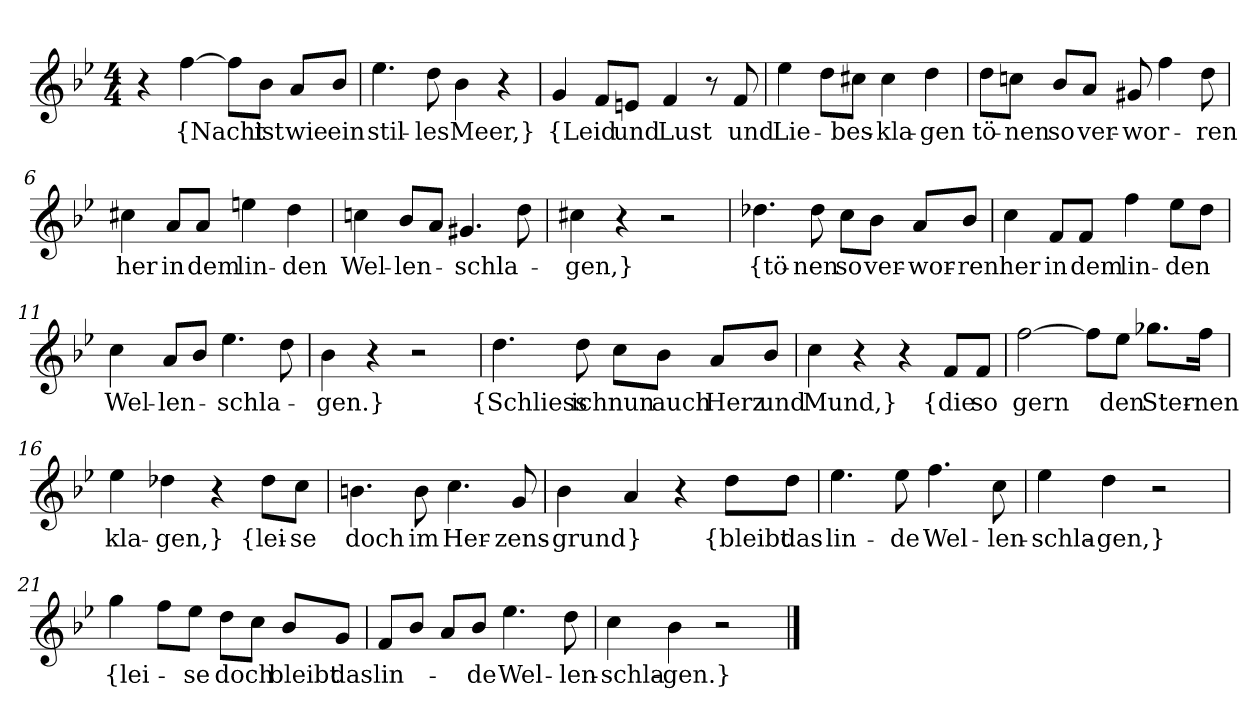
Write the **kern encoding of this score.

**kern	**text
*part1	*part1
*staff1	*staff1
*clefG2	*
*k[b-e-]	*
*M4/4	*
=1	=1
4r	.
[4ff	{Nacht
8ff\L]	.
8b-\J	ist
8a/L	wie
8b-/J	ein
=2	=2
4.ee-	stil-
8dd	-les
4b-	Meer,}
4r	.
=3	=3
4g	{Leid
8f/L	.
8en/J	und
4f	Lust
8r	.
8f	und
=4	=4
4ee-	Lie-
8dd\L	.
8cc#X\J	-bes-
4cc#	-kla-
4dd	-gen
=5	=5
8dd\L	tö-
8ccn\J	-nen
8b-/L	so
8a/J	ver-
8g#X	-wor-
4ff	.
8dd	-ren
=6	=6
4cc#X	her
8a/L	in
8a/J	dem
4een	lin-
4dd	-den
=7	=7
4ccn	Wel-
8b-/L	-len-
8a/J	.
4.g#X	-schla-
8dd	.
=8	=8
4cc#X	-gen,}
4r	.
2r	.
=9	=9
4.dd-X	{tö-
8dd-	-nen
8cc\L	so
8b-\J	ver-
8a/L	-wor-
8b-/J	-ren
=10	=10
4cc	her
8f/L	in
8f/J	dem
4ff	lin-
8ee-\L	-den
8dd\J	.
=11	=11
4cc	Wel-
8a/L	-len-
8b-/J	.
4.ee-	-schla-
8dd	.
=12	=12
4b-	-gen.}
4r	.
2r	.
=13	=13
4.dd	{Schliess
8dd	ich
8cc\L	nun
8b-\J	auch
8a/L	Herz
8b-/J	und
=14	=14
4cc	Mund,}
4r	.
4r	.
8f/L	{die
8f/J	so
=15	=15
[2ff	gern
8ff\L]	.
8ee-\J	den
8.gg-X\L	Ster-
16ff\Jk	-nen
=16	=16
4ee-	kla-
4dd-X	-gen,}
4r	.
8dd-\L	{lei-
8cc\J	-se
=17	=17
4.bn	doch
8b	im
4.cc	Her-
8g	-zens-
=18	=18
4b-	-grund
4a	}
4r	.
8dd\L	{bleibt
8dd\J	das
=19	=19
4.ee-	lin-
8ee-	-de
4.ff	Wel-
8cc	-len-
=20	=20
4ee-	-schla-
4dd	-gen,}
2r	.
=21	=21
4gg	{lei-
8ff\L	.
8ee-\J	-se
8dd\L	doch
8cc\J	.
8b-/L	bleibt
8g/J	das
=22	=22
8f/L	lin-
8b-/J	.
8a/L	.
8b-/J	-de
4.ee-	Wel-
8dd	-len-
=23	=23
4cc	-schla-
4b-	-gen.}
2r	.
==	==
*-	*-
